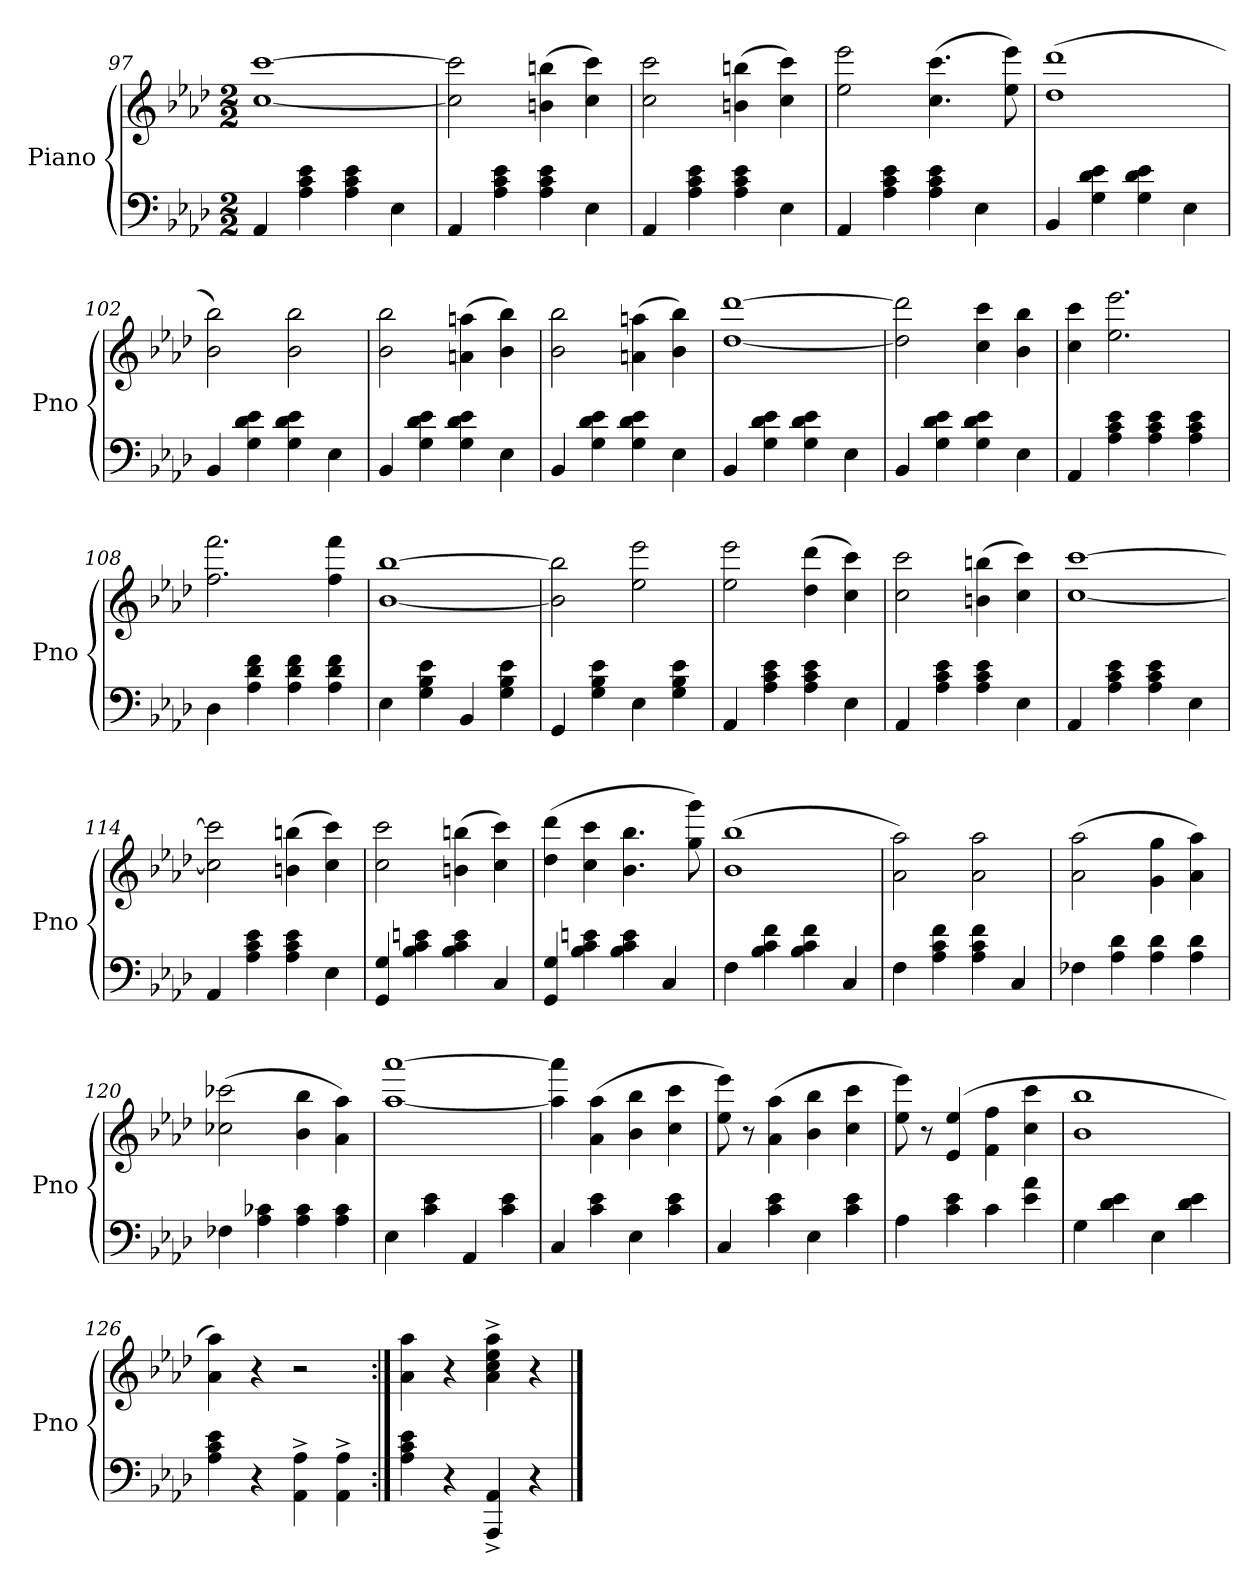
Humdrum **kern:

**kern	**kern
*part1	*part1
*staff2	*staff1
*I"Piano	*
*I'Pno	*
*clefF4	*clefG2
*k[b-e-a-d-]	*k[b-e-a-d-]
*M2/2	*M2/2
=97	=97
4AA-/	[1cc [1ccc
4A-\ 4c\ 4e-\	.
4A-\ 4c\ 4e-\	.
4E-\	.
=98	=98
4AA-/	2cc]\ 2ccc]\
4A-\ 4c\ 4e-\	.
4A-\ 4c\ 4e-\	(4bn\ 4bbn\
4E-\	4cc\ 4ccc\)
=99	=99
4AA-/	2cc\ 2ccc\
4A-\ 4c\ 4e-\	.
4A-\ 4c\ 4e-\	(4bn\ 4bbn\
4E-\	4cc\ 4ccc\)
=100	=100
4AA-/	2ee-\ 2eee-\
4A-\ 4c\ 4e-\	.
4A-\ 4c\ 4e-\	(4.cc\ 4.ccc\
4E-\	.
.	8ee-\ 8eee-\)
=101	=101
4BB-/	(1dd- 1ddd-
4G\ 4d-\ 4e-\	.
4G\ 4d-\ 4e-\	.
4E-\	.
=102	=102
4BB-/	2b-\ 2bb-\)
4G\ 4d-\ 4e-\	.
4G\ 4d-\ 4e-\	2b-\ 2bb-\
4E-\	.
=103	=103
4BB-/	2b-\ 2bb-\
4G\ 4d-\ 4e-\	.
4G\ 4d-\ 4e-\	(4an\ 4aan\
4E-\	4b-\ 4bb-\)
=104	=104
4BB-/	2b-\ 2bb-\
4G\ 4d-\ 4e-\	.
4G\ 4d-\ 4e-\	(4an\ 4aan\
4E-\	4b-\ 4bb-\)
=105	=105
4BB-/	[1dd- [1ddd-
4G\ 4d-\ 4e-\	.
4G\ 4d-\ 4e-\	.
4E-\	.
=106	=106
4BB-/	2dd-]\ 2ddd-]\
4G\ 4d-\ 4e-\	.
4G\ 4d-\ 4e-\	4cc\ 4ccc\
4E-\	4b-\ 4bb-\
=107	=107
4AA-/	4cc\ 4ccc\
4A-\ 4c\ 4e-\	2.ee-\ 2.eee-\
4A-\ 4c\ 4e-\	.
4A-\ 4c\ 4e-\	.
=108	=108
4D-\	2.ff\ 2.fff\
4A-\ 4d-\ 4f\	.
4A-\ 4d-\ 4f\	.
4A-\ 4d-\ 4f\	4ff\ 4fff\
=109	=109
4E-\	[1b- [1bb-
4G\ 4B-\ 4e-\	.
4BB-/	.
4G\ 4B-\ 4e-\	.
=110	=110
4GG/	2b-]\ 2bb-]\
4G\ 4B-\ 4e-\	.
4E-\	2ee-\ 2eee-\
4G\ 4B-\ 4e-\	.
=111	=111
4AA-/	2ee-\ 2eee-\
4A-\ 4c\ 4e-\	.
4A-\ 4c\ 4e-\	(4dd-\ 4ddd-\
4E-\	4cc\ 4ccc\)
=112	=112
4AA-/	2cc\ 2ccc\
4A-\ 4c\ 4e-\	.
4A-\ 4c\ 4e-\	(4bn\ 4bbn\
4E-\	4cc\ 4ccc\)
=113	=113
4AA-/	[1cc [1ccc
4A-\ 4c\ 4e-\	.
4A-\ 4c\ 4e-\	.
4E-\	.
=114	=114
4AA-/	2cc]\ 2ccc]\
4A-\ 4c\ 4e-\	.
4A-\ 4c\ 4e-\	(4bn\ 4bbn\
4E-\	4cc\ 4ccc\)
=115	=115
4GG/ 4G/	2cc\ 2ccc\
4B-\ 4c\ 4en\	.
4B-\ 4c\ 4e\	(4bn\ 4bbn\
4C/	4cc\ 4ccc\)
=116	=116
4GG/ 4G/	(4dd-\ 4ddd-\
4B-\ 4c\ 4en\	4cc\ 4ccc\
4B-\ 4c\ 4e\	4.b-\ 4.bb-\
4C/	.
.	8gg\ 8ggg\)
=117	=117
4F\	(1b- 1bb-
4B-\ 4c\ 4f\	.
4B-\ 4c\ 4f\	.
4C/	.
=118	=118
4F\	2a-\ 2aa-\)
4A-\ 4c\ 4f\	.
4A-\ 4c\ 4f\	2a-\ 2aa-\
4C/	.
=119	=119
4F-X\	(2a-\ 2aa-\
4A-\ 4d-\	.
4A-\ 4d-\	4g\ 4gg\
4A-\ 4d-\	4a-\ 4aa-\)
=120	=120
4F-X\	(2cc-X\ 2ccc-X\
4A-\ 4c-X\	.
4A-\ 4c-\	4b-\ 4bb-\
4A-\ 4c-\	4a-\ 4aa-\)
=121	=121
4E-\	[1aa- [1aaa-
4c\ 4e-\	.
4AA-/	.
4c\ 4e-\	.
=122	=122
4C/	4aa-]\ 4aaa-]\
4c\ 4e-\	(4a-\ 4aa-\
4E-\	4b-\ 4bb-\
4c\ 4e-\	4cc\ 4ccc\
=123	=123
4C/	8ee-\ 8eee-\)
.	8r
4c\ 4e-\	(4a-\ 4aa-\
4E-\	4b-\ 4bb-\
4c\ 4e-\	4cc\ 4ccc\
=124	=124
4A-\	8ee-\ 8eee-\)
.	8r
4c\ 4e-\	(4e-/ 4ee-/
4c\	4f\ 4ff\
4e-\ 4a-\	4cc\ 4ccc\
=125	=125
4G\	1b- 1bb-
4d-\ 4e-\	.
4E-\	.
4d-\ 4e-\	.
=126	=126
4A-\ 4c\ 4e-\	4a-\ 4aa-\)
4r	4r
4AA-^\ 4A-^\	2r
4AA-^\ 4A-^\	.
=127:|!	=127:|!
4A-\ 4c\ 4e-\	4a-\ 4aa-\
4r	4r
4AAA-^/ 4AA-^/	4a-^\ 4cc^\ 4ee-^\ 4aa-^\
4r	4r
==	==
*-	*-
